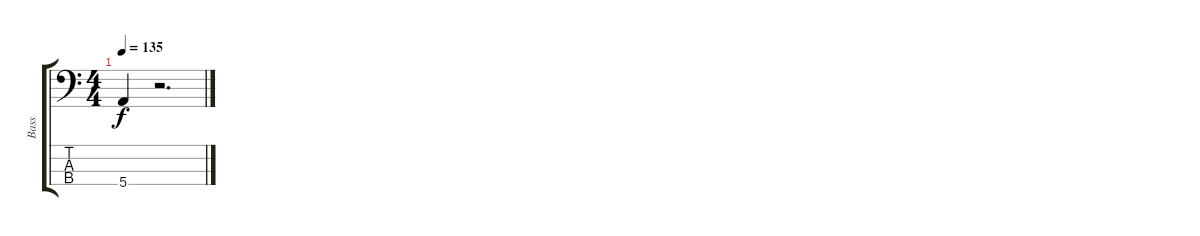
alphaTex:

\track ("Bass" "Bass") {instrument electricbassfinger}
\staff {score tabs}
\tuning (G2 D2 A1 E1) {hide}
\ts (4 4)
\tempo 135
\clef f4
\ks c
5.4.4{dy f} r.2{d}
